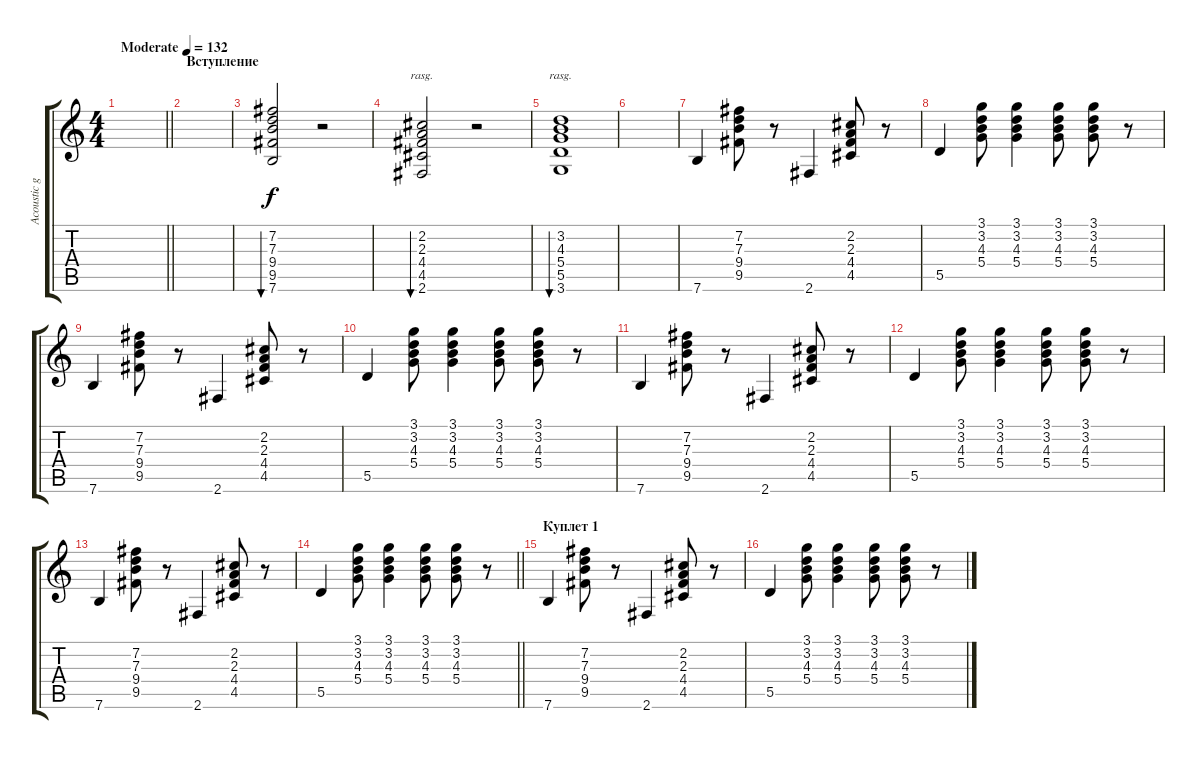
\track ("Acoustic guitar" "Acoustic g") {instrument acousticguitarsteel}
\staff {score tabs}
\tuning (E4 B3 G3 D3 A2 E2) {hide}
\ts (4 4)
\tempo (132 "Moderate")
\clef g2
\barLineRight lightlight
\ks c
|
\section ("" "Вступление")
|
(7.2 7.3 9.4 9.5 7.6).2{bu 240} r.2 |
(2.2 2.3 4.4 4.5 2.6).2{bu 240 rasg ii} r.2 |
(3.2 4.3 5.4 5.5 3.6).1{bu 240 rasg ii} |
|
7.6.4 (7.2 7.3 9.4 9.5).8 r.8 2.6.4 (2.2 2.3 4.4 4.5).8 r.8 |
5.5.4 (3.1 3.2 4.3 5.4).8 (3.1 3.2 4.3 5.4).4 (3.1 3.2 4.3 5.4).8 (3.1 3.2 4.3 5.4).8 r.8 |
7.6.4 (7.2 7.3 9.4 9.5).8 r.8 2.6.4 (2.2 2.3 4.4 4.5).8 r.8 |
5.5.4 (3.1 3.2 4.3 5.4).8 (3.1 3.2 4.3 5.4).4 (3.1 3.2 4.3 5.4).8 (3.1 3.2 4.3 5.4).8 r.8 |
7.6.4 (7.2 7.3 9.4 9.5).8 r.8 2.6.4 (2.2 2.3 4.4 4.5).8 r.8 |
5.5.4 (3.1 3.2 4.3 5.4).8 (3.1 3.2 4.3 5.4).4 (3.1 3.2 4.3 5.4).8 (3.1 3.2 4.3 5.4).8 r.8 |
7.6.4 (7.2 7.3 9.4 9.5).8 r.8 2.6.4 (2.2 2.3 4.4 4.5).8 r.8 |
\barLineRight lightlight
5.5.4 (3.1 3.2 4.3 5.4).8 (3.1 3.2 4.3 5.4).4 (3.1 3.2 4.3 5.4).8 (3.1 3.2 4.3 5.4).8 r.8 |
\section ("" "Куплет 1")
7.6.4 (7.2 7.3 9.4 9.5).8 r.8 2.6.4 (2.2 2.3 4.4 4.5).8 r.8 |
5.5.4 (3.1 3.2 4.3 5.4).8 (3.1 3.2 4.3 5.4).4 (3.1 3.2 4.3 5.4).8 (3.1 3.2 4.3 5.4).8 r.8
